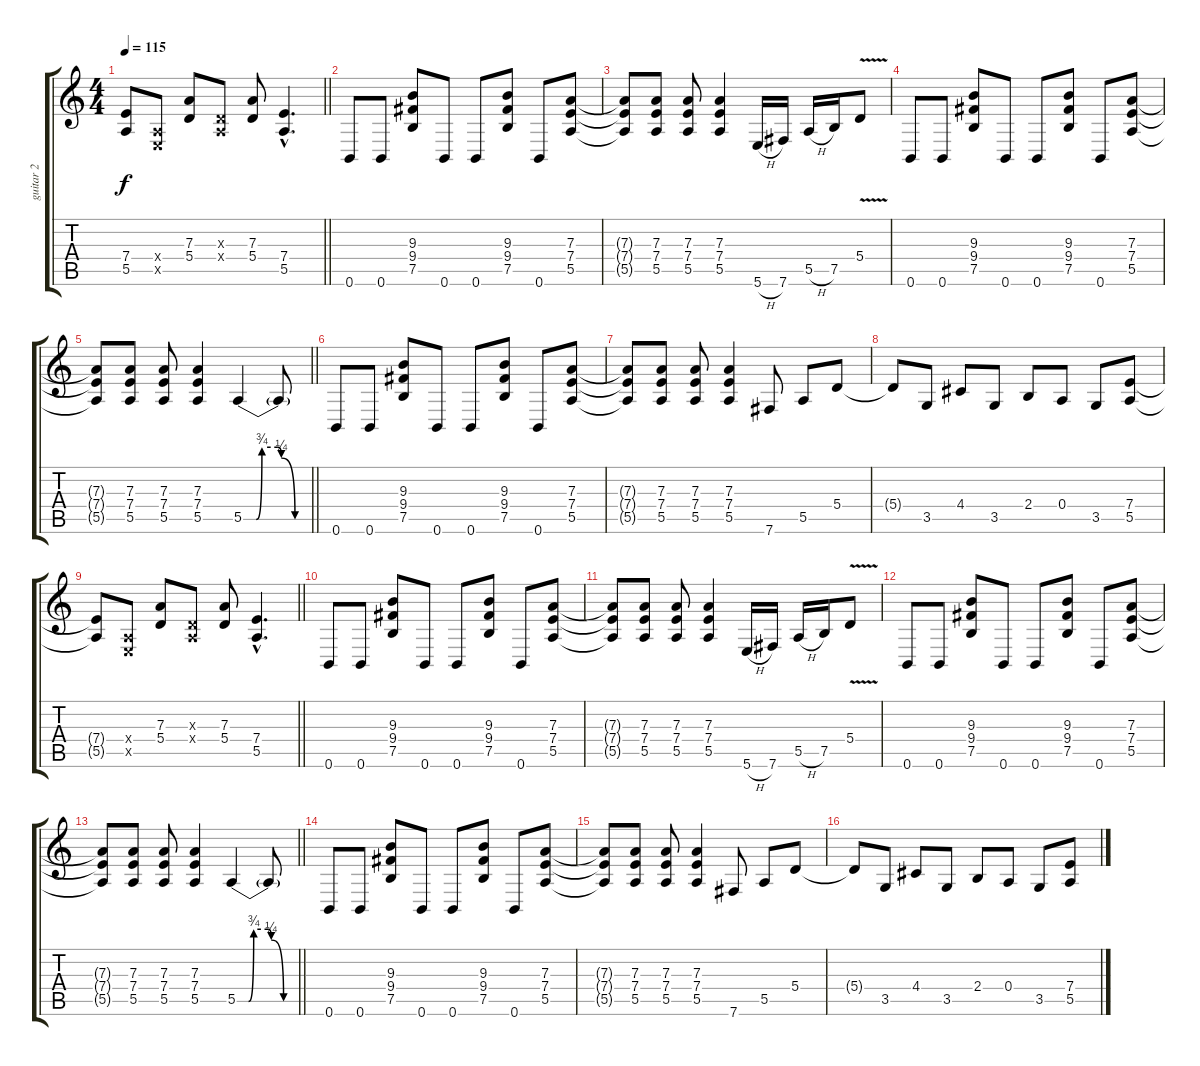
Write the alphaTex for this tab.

\track ("guitar 2" "guitar 2") {instrument distortionguitar}
\staff {score tabs}
\tuning (B3 Gb3 D3 A2 E2 B1) {hide}
\ts (4 4)
\tempo 115
\clef g2
\barLineRight lightlight
\ks c
(7.4{t} 5.5{t}).8{dy f} (0.4{x} 0.5{x}).8 (7.3 5.4).8 (0.3{x} 0.4{x}).8 (7.3 5.4).8 (7.4{hac} 5.5{hac}).4{d} |
0.6.8 0.6.8 (9.3 9.4 7.5).8 0.6.8 0.6.8 (9.3 9.4 7.5).8 0.6.8 (7.3 7.4 5.5).8 |
(7.3{t} 7.4{t} 5.5{t}).8 (7.3 7.4 5.5).8 (7.3 7.4 5.5).8 (7.3 7.4 5.5).4 5.6{h}.16 7.6.16 5.5{h}.16 7.5.16 5.4{v}.8 |
0.6.8 0.6.8 (9.3 9.4 7.5).8 0.6.8 0.6.8 (9.3 9.4 7.5).8 0.6.8 (7.3 7.4 5.5).8 |
\barLineRight lightlight
(7.3{t} 7.4{t} 5.5{t}).8 (7.3 7.4 5.5).8 (7.3 7.4 5.5).8 (7.3 7.4 5.5).4 5.5{be (custom 0 0 11 0 16 3 30 3 33 1 45 0 60 0)}.4 5.5{t}.8 |
0.6.8 0.6.8 (9.3 9.4 7.5).8 0.6.8 0.6.8 (9.3 9.4 7.5).8 0.6.8 (7.3 7.4 5.5).8 |
(7.3{t} 7.4{t} 5.5{t}).8 (7.3 7.4 5.5).8 (7.3 7.4 5.5).8 (7.3 7.4 5.5).4 7.6.8 5.5.8 5.4.8 |
5.4{t}.8 3.5.8 4.4.8 3.5.8 2.4.8 0.4.8 3.5.8 (7.4 5.5).8 |
\barLineRight lightlight
(7.4{t} 5.5{t}).8 (0.4{x} 0.5{x}).8 (7.3 5.4).8 (0.3{x} 0.4{x}).8 (7.3 5.4).8 (7.4{hac} 5.5{hac}).4{d} |
0.6.8 0.6.8 (9.3 9.4 7.5).8 0.6.8 0.6.8 (9.3 9.4 7.5).8 0.6.8 (7.3 7.4 5.5).8 |
(7.3{t} 7.4{t} 5.5{t}).8 (7.3 7.4 5.5).8 (7.3 7.4 5.5).8 (7.3 7.4 5.5).4 5.6{h}.16 7.6.16 5.5{h}.16 7.5.16 5.4{v}.8 |
0.6.8 0.6.8 (9.3 9.4 7.5).8 0.6.8 0.6.8 (9.3 9.4 7.5).8 0.6.8 (7.3 7.4 5.5).8 |
\barLineRight lightlight
(7.3{t} 7.4{t} 5.5{t}).8 (7.3 7.4 5.5).8 (7.3 7.4 5.5).8 (7.3 7.4 5.5).4 5.5{be (custom 0 0 11 0 16 3 30 3 33 1 45 0 60 0)}.4 5.5{t}.8 |
0.6.8 0.6.8 (9.3 9.4 7.5).8 0.6.8 0.6.8 (9.3 9.4 7.5).8 0.6.8 (7.3 7.4 5.5).8 |
(7.3{t} 7.4{t} 5.5{t}).8 (7.3 7.4 5.5).8 (7.3 7.4 5.5).8 (7.3 7.4 5.5).4 7.6.8 5.5.8 5.4.8 |
5.4{t}.8 3.5.8 4.4.8 3.5.8 2.4.8 0.4.8 3.5.8 (7.4 5.5).8
